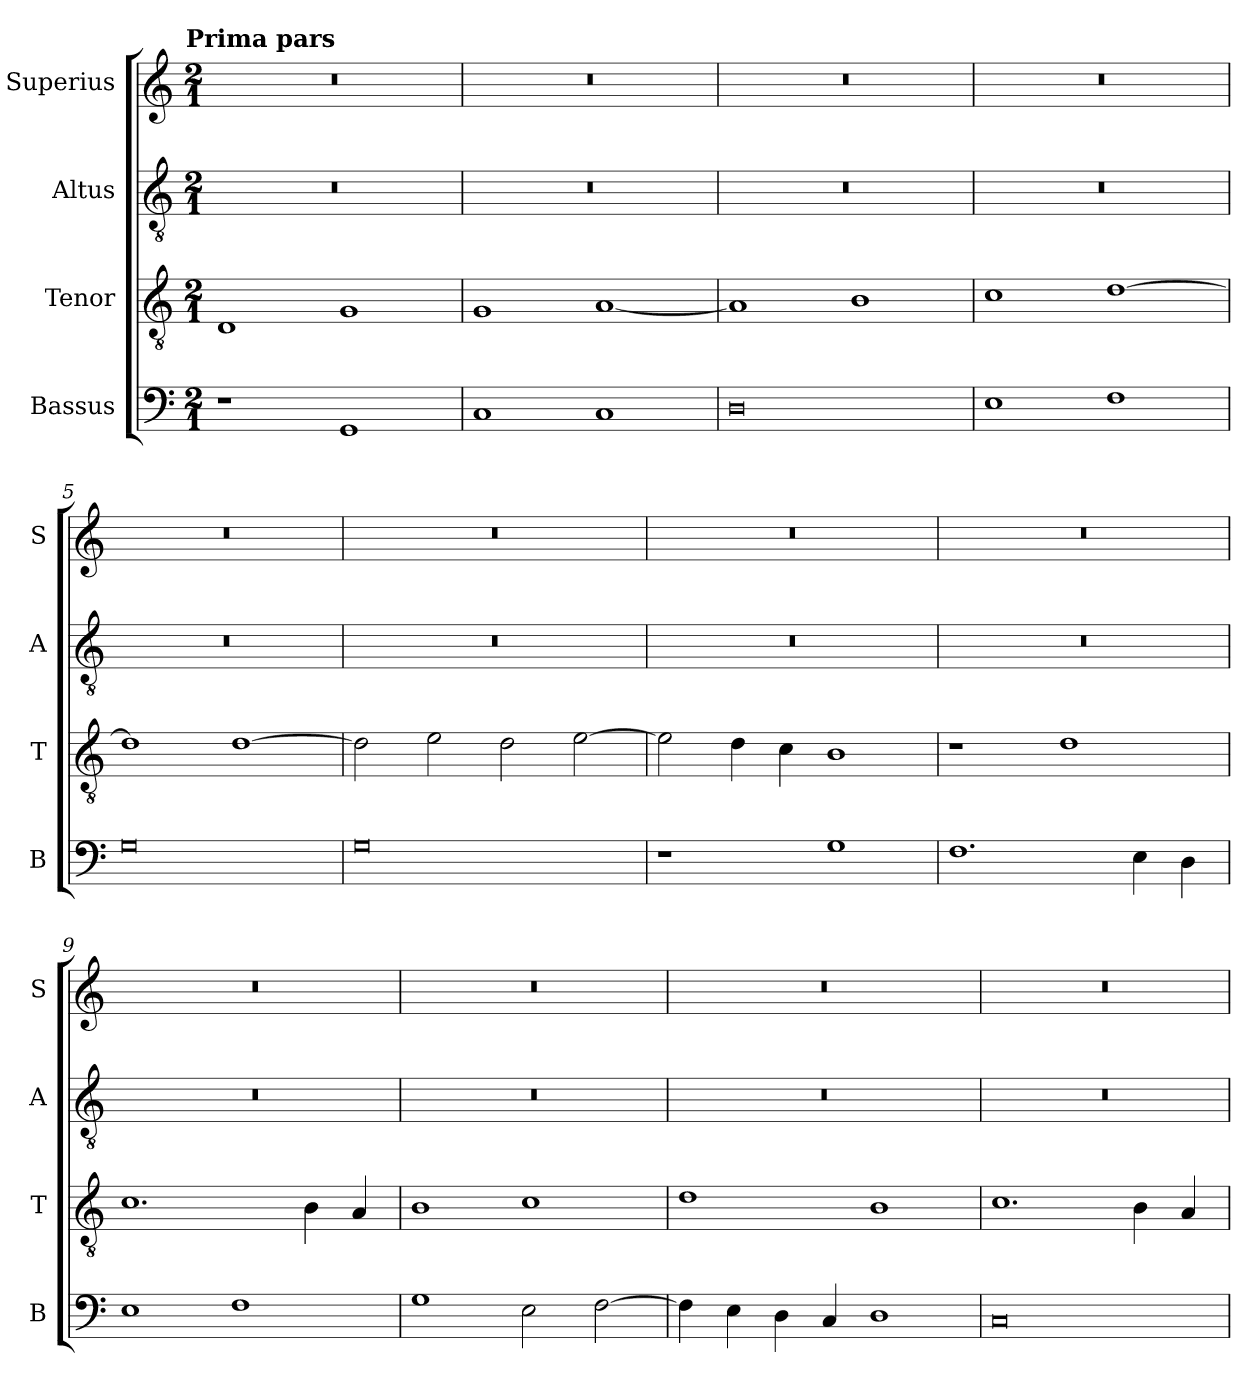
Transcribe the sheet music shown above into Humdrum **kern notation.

**kern	**kern	**kern	**kern
*part4	*part3	*part2	*part1
*staff4	*staff3	*staff2	*staff1
*I"Bassus	*I"Tenor	*I"Altus	*I"Superius
*I'B	*I'T	*I'A	*I'S
*clefF4	*clefGv2	*clefGv2	*clefG2
*k[]	*k[]	*k[]	*k[]
!!LO:TX:omd:t=Prima pars
*M2/1	*M2/1	*M2/1	*M2/1
=1	=1	=1	=1
1r	1D	0r	0r
1GG	1G	.	.
=2	=2	=2	=2
1C	1G	0r	0r
1C	[1A	.	.
=3	=3	=3	=3
0D	1A]	0r	0r
.	1B	.	.
=4	=4	=4	=4
1E	1c	0r	0r
1F	[1d	.	.
=5	=5	=5	=5
0G	1d]	0r	0r
.	[1d	.	.
=6	=6	=6	=6
0G	2d\]	0r	0r
.	2e\	.	.
.	2d\	.	.
.	[2e\	.	.
=7	=7	=7	=7
1r	2e\]	0r	0r
.	4d\	.	.
.	4c\	.	.
1G	1B	.	.
=8	=8	=8	=8
1.F	1r	0r	0r
.	1d	.	.
4E\	.	.	.
4D\	.	.	.
=9	=9	=9	=9
1E	1.c	0r	0r
1F	.	.	.
.	4B\	.	.
.	4A/	.	.
=10	=10	=10	=10
1G	1B	0r	0r
2E\	1c	.	.
[2F\	.	.	.
=11	=11	=11	=11
4F\]	1d	0r	0r
4E\	.	.	.
4D\	.	.	.
4C/	.	.	.
1D	1B	.	.
=12	=12	=12	=12
0C	1.c	0r	0r
.	4B\	.	.
.	4A/	.	.
=	=	=	=
*-	*-	*-	*-
